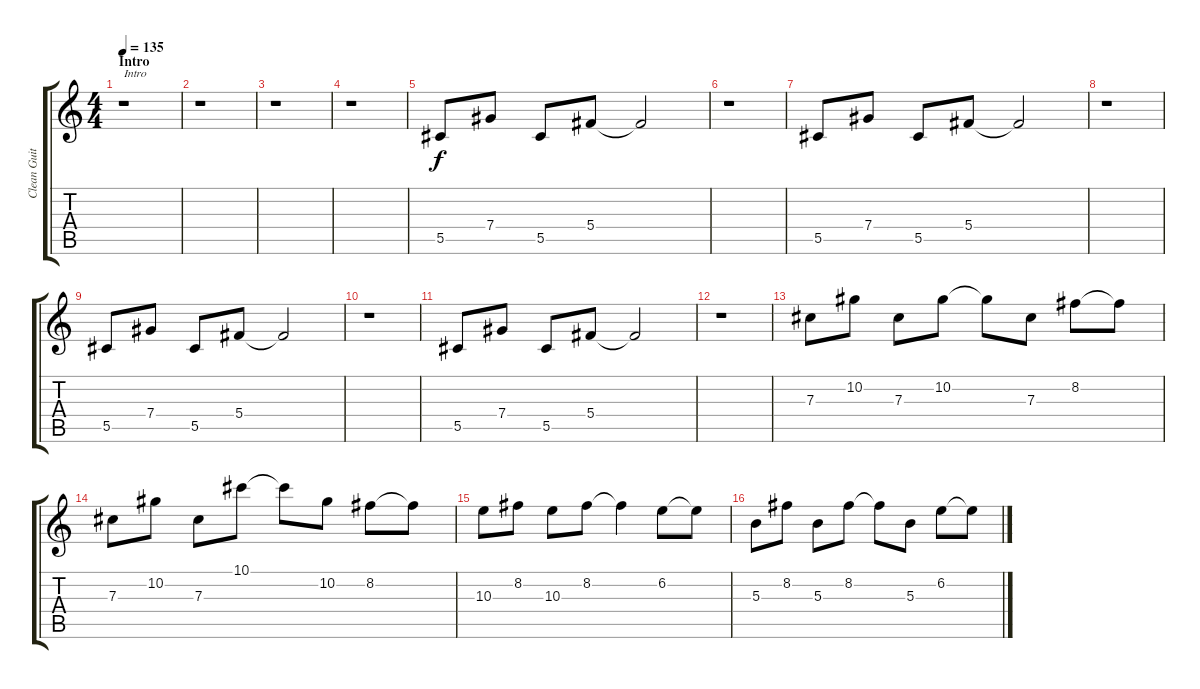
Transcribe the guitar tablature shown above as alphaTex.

\track ("Clean Guitar" "Clean Guit") {instrument acousticguitarsteel}
\staff {score tabs}
\tuning (Eb4 Bb3 Gb3 Db3 Ab2 Eb2) {hide}
\ts (4 4)
\section ("" "Intro")
\tempo 135
\clef g2
\ks c
r.1{txt "Intro" dy f instrument acousticguitarsteel} |
r.1 |
r.1 |
r.1 |
5.5.8 7.4.8 5.5.8 5.4.8 5.4{t}.2 |
r.1 |
5.5.8 7.4.8 5.5.8 5.4.8 5.4{t}.2 |
r.1 |
5.5.8 7.4.8 5.5.8 5.4.8 5.4{t}.2 |
r.1 |
5.5.8 7.4.8 5.5.8 5.4.8 5.4{t}.2 |
r.1 |
7.3.8 10.2.8 7.3.8 10.2.8 10.2{t}.8 7.3.8 8.2.8 8.2{t}.8 |
7.3.8 10.2.8 7.3.8 10.1.8 10.1{t}.8 10.2.8 8.2.8 8.2{t}.8 |
10.3.8 8.2.8 10.3.8 8.2.8 8.2{t}.4 6.2.8 6.2{t}.8 |
5.3.8 8.2.8 5.3.8 8.2.8 8.2{t}.8 5.3.8 6.2.8 6.2{t}.8
